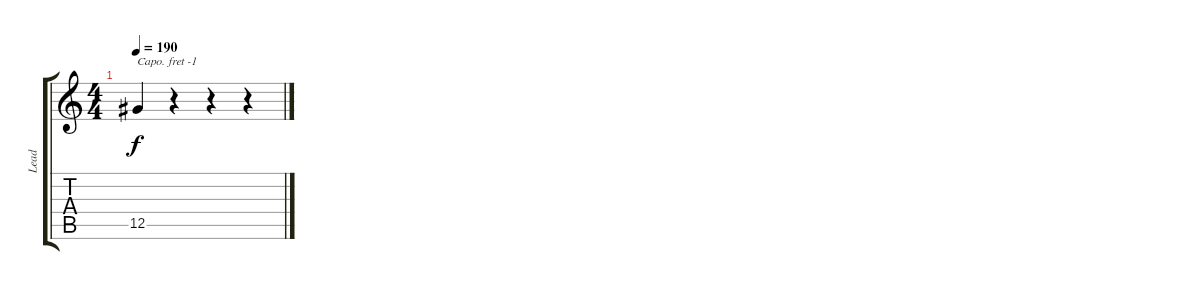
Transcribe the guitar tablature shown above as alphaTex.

\track ("Lead" "Lead") {instrument acousticguitarsteel}
\staff {score tabs}
\capo -1
\tuning (E4 B3 G3 D3 A2 D2) {hide}
\ts (4 4)
\tempo 190
\clef g2
\ks c
12.5.4{dy f} r.4 r.4 r.4
